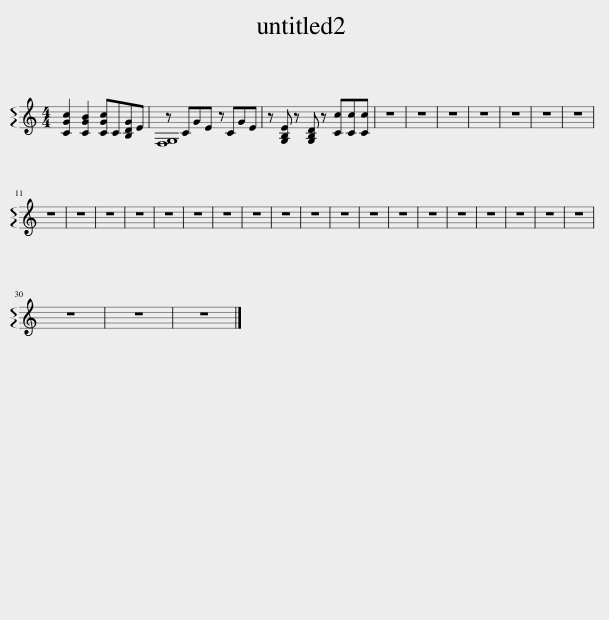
X:1
%%score ( 1 2 )
L:1/8
M:4/4
I:linebreak $
K:C
V:1 treble
V:2 treble
V:1
 [CGc]2 [CGB]2 [CGc]C[B,DG]E | z CGE z CGE | z [G,B,E] z [G,B,D] z [Cc][Cc][Cc] | z8 | z8 | %5
 z8 | z8 | z8 | z8 | z8 |$ %10
 z8 | z8 | z8 | z8 | z8 | %15
 z8 | z8 | z8 | z8 | z8 | %20
 z8 | z8 | z8 | z8 | z8 | %25
 z8 | z8 | z8 | z8 |$ z8 | %30
 z8 | z8 |] %32
V:2
 x8 | [F,G,]8 | x8 | x8 | x8 | %5
 x8 | x8 | x8 | x8 | x8 |$ %10
 x8 | x8 | x8 | x8 | x8 | %15
 x8 | x8 | x8 | x8 | x8 | %20
 x8 | x8 | x8 | x8 | x8 | %25
 x8 | x8 | x8 | x8 |$ x8 | %30
 x8 | x8 |] %32
